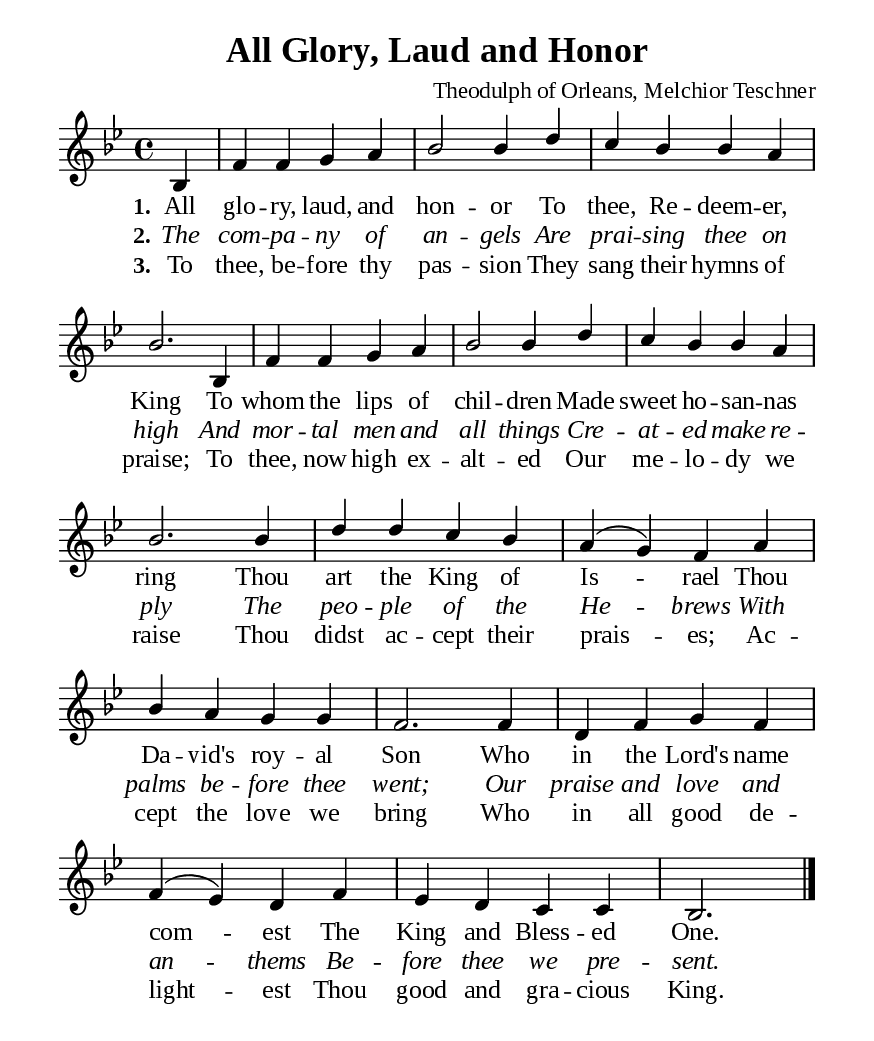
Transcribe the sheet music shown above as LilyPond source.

\version "2.18.2"

\header {
  title = "All Glory, Laud and Honor"
  composer = "Theodulph of Orleans, Melchior Teschner"
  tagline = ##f
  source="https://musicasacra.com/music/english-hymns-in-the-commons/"
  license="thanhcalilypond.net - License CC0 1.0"
}

global= {
  \key bes \major
  \time 4/4
  \override Score.BarNumber.break-visibility = ##(#f #f #f)
}

\paper {
  #(set-paper-size "a5")
  top-margin = 10\mm
  bottom-marign = 10\mm
  left-margin = 10\mm
  right-margin = 10\mm
  indent = #0
  #(define fonts
	 (make-pango-font-tree "Liberation Serif"
	 		       "Liberation Serif"
			       "Liberation Serif"
			       (/ 20 20)))
  system-system-spacing = #'((basic-distance . 3) (padding . 3))
}

printItalic = \with {
  \override LyricText.font-shape = #'italic
}

% Verse music
musicVerseSoprano = \relative c' {
                   \partial 4 bes4 |
  %{ 01 %} f' f g a |
  %{ 02 %} bes2 bes4 d |
  %{ 03 %} c bes bes a |
  %{ 04 %} bes2. bes,4 |
  %{ 05 %} f' f g a |
  %{ 06 %} bes2 bes4 d |
  %{ 07 %} c bes bes a |
  %{ 08 %} bes2. bes4 |
  %{ 09 %} d d c bes |
  %{ 10 %} a (g) f a |
  %{ 11 %} bes a g g |
  %{ 12 %} f2. f4 |
  %{ 13 %} d f g f |
  %{ 14 %} f (ees) d f |
  %{ 15 %} ees d c c |
                    bes2. \bar "|."
}

% Verse lyrics
verseOne = \lyricmode {
  \set stanza = #"1."
  All glo -- ry, laud, and hon -- or
  To thee, Re -- deem -- er, King
  To whom the lips of chil -- dren
  Made sweet ho -- san -- nas ring
  Thou art the King of Is -- rael
  Thou Da -- vid's roy -- al Son
  Who in the Lord's name com -- est
  The King and Bless -- ed One.
}

verseTwo = \lyricmode {
  \set stanza = #"2."
  The com -- pa -- ny of an -- gels
  Are prai -- sing thee on high
  And mor -- tal men and all things
  Cre -- at -- ed make re -- ply
  The peo -- ple of the He -- brews
  With palms be -- fore thee went;
  Our praise and love and an -- thems
  Be -- fore thee we pre -- sent.
}

verseThree = \lyricmode {
  \set stanza = #"3."
  To thee, be -- fore thy pas -- sion
  They sang their hymns of praise;
  To thee, now high ex -- alt -- ed
  Our me -- lo -- dy we raise
  Thou didst ac -- cept their prais -- es;
  Ac -- cept the love we bring
  Who in all good de -- light -- est
  Thou good and gra -- cious King.
}

% Layout
\score {
    \new ChoirStaff <<
      \new Staff <<
        \clef "treble"
        \new Voice = "sopranos" { \voiceOne \global \stemUp \slurUp \musicVerseSoprano }
      >>
      \new Lyrics \lyricsto sopranos \verseOne
      \new Lyrics \printItalic \lyricsto sopranos \verseTwo
      \new Lyrics \lyricsto sopranos \verseThree
    >>
}

